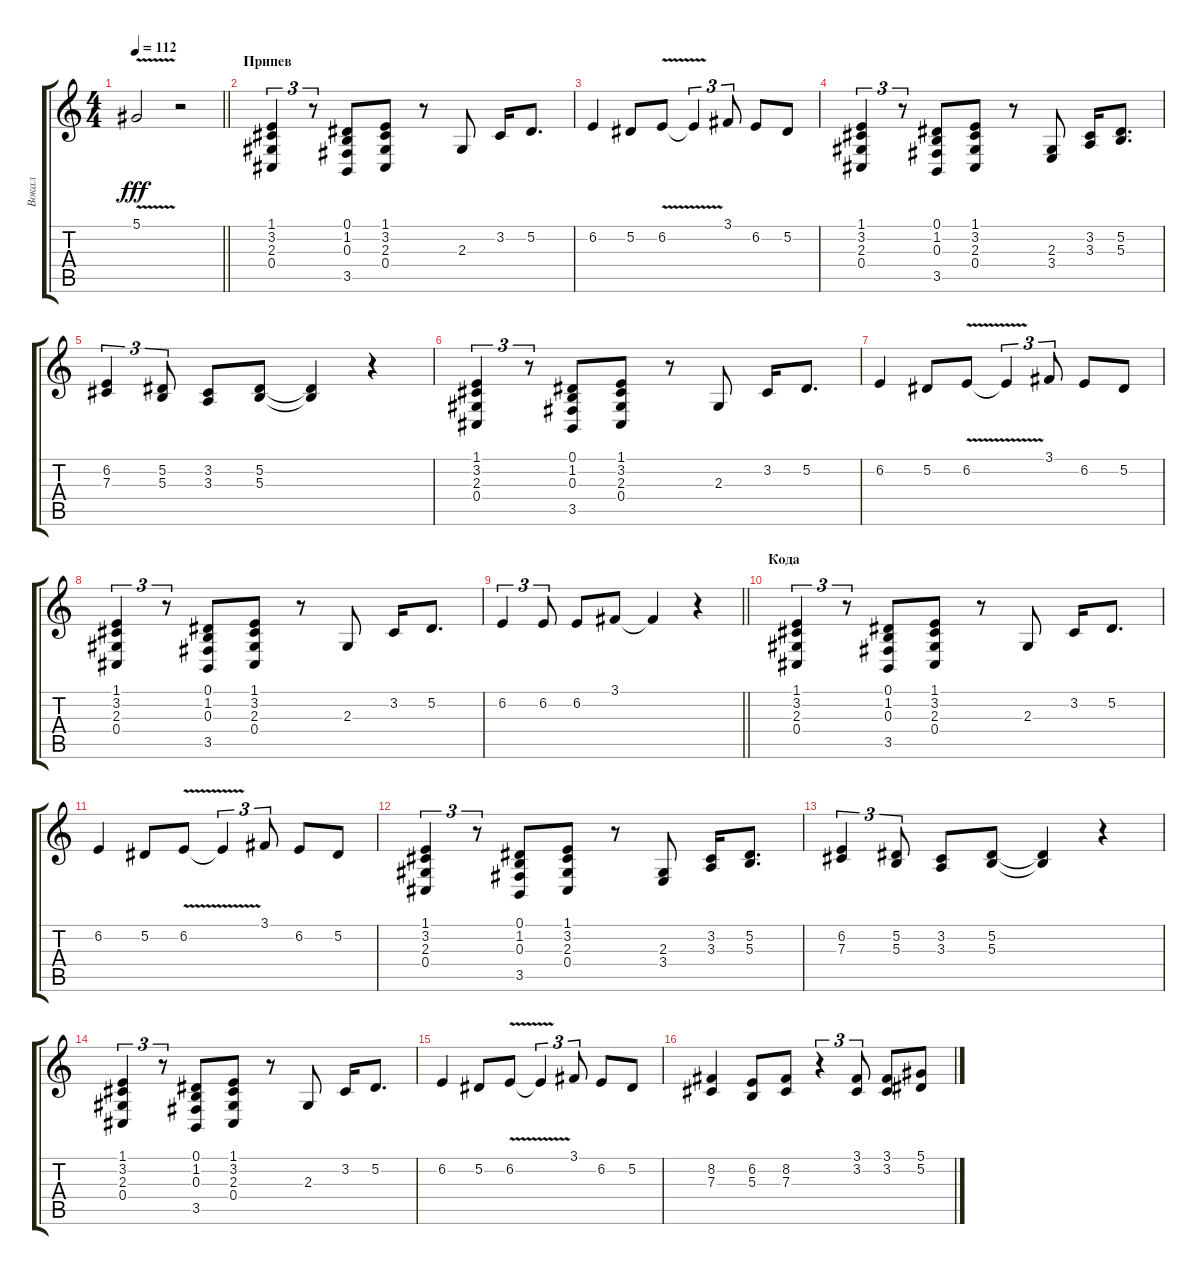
\track ("Вокал" "Вокал") {instrument altosax}
\staff {score tabs}
\tuning (Eb4 Bb3 Gb3 Db3 Ab2 Eb2) {hide}
\ts (4 4)
\tempo 112
\clef g2
\barLineRight lightlight
\ks aminor
5.1{v t}.2{dy fff} r.2 |
\section ("" "Припев")
(1.1 3.2 2.3 0.4).4{tu (3 2)} r.8{tu (3 2)} (0.1 1.2 0.3 3.5).8 (1.1 3.2 2.3 0.4).8 r.8 2.3.8 3.2.16 5.2.8{d} |
6.2.4 5.2.8 6.2{v}.8 6.2{t}.4{tu (3 2)} 3.1.8{tu (3 2)} 6.2.8 5.2.8 |
(1.1 3.2 2.3 0.4).4{tu (3 2)} r.8{tu (3 2)} (0.1 1.2 0.3 3.5).8 (1.1 3.2 2.3 0.4).8 r.8 (2.3 3.4).8 (3.2 3.3).16 (5.2 5.3).8{d} |
(6.2 7.3).4{tu (3 2)} (5.2 5.3).8{tu (3 2)} (3.2 3.3).8 (5.2 5.3).8 (5.2{t} 5.3{t}).4 r.4 |
(1.1 3.2 2.3 0.4).4{tu (3 2)} r.8{tu (3 2)} (0.1 1.2 0.3 3.5).8 (1.1 3.2 2.3 0.4).8 r.8 2.3.8 3.2.16 5.2.8{d} |
6.2.4 5.2.8 6.2{v}.8 6.2{t}.4{tu (3 2)} 3.1.8{tu (3 2)} 6.2.8 5.2.8 |
(1.1 3.2 2.3 0.4).4{tu (3 2)} r.8{tu (3 2)} (0.1 1.2 0.3 3.5).8 (1.1 3.2 2.3 0.4).8 r.8 2.3.8 3.2.16 5.2.8{d} |
\barLineRight lightlight
6.2.4{tu (3 2)} 6.2.8{tu (3 2)} 6.2.8 3.1.8 3.1{t}.4 r.4 |
\section ("" "Кода")
(1.1 3.2 2.3 0.4).4{tu (3 2)} r.8{tu (3 2)} (0.1 1.2 0.3 3.5).8 (1.1 3.2 2.3 0.4).8 r.8 2.3.8 3.2.16 5.2.8{d} |
6.2.4 5.2.8 6.2{v}.8 6.2{t}.4{tu (3 2)} 3.1.8{tu (3 2)} 6.2.8 5.2.8 |
(1.1 3.2 2.3 0.4).4{tu (3 2)} r.8{tu (3 2)} (0.1 1.2 0.3 3.5).8 (1.1 3.2 2.3 0.4).8 r.8 (2.3 3.4).8 (3.2 3.3).16 (5.2 5.3).8{d} |
(6.2 7.3).4{tu (3 2)} (5.2 5.3).8{tu (3 2)} (3.2 3.3).8 (5.2 5.3).8 (5.2{t} 5.3{t}).4 r.4 |
(1.1 3.2 2.3 0.4).4{tu (3 2)} r.8{tu (3 2)} (0.1 1.2 0.3 3.5).8 (1.1 3.2 2.3 0.4).8 r.8 2.3.8 3.2.16 5.2.8{d} |
6.2.4 5.2.8 6.2{v}.8 6.2{t}.4{tu (3 2)} 3.1.8{tu (3 2)} 6.2.8 5.2.8 |
(8.2 7.3).4 (6.2 5.3).8 (8.2 7.3).8 r.4{tu (3 2)} (3.1 3.2).8{tu (3 2)} (3.1 3.2).8 (5.1 5.2).8
